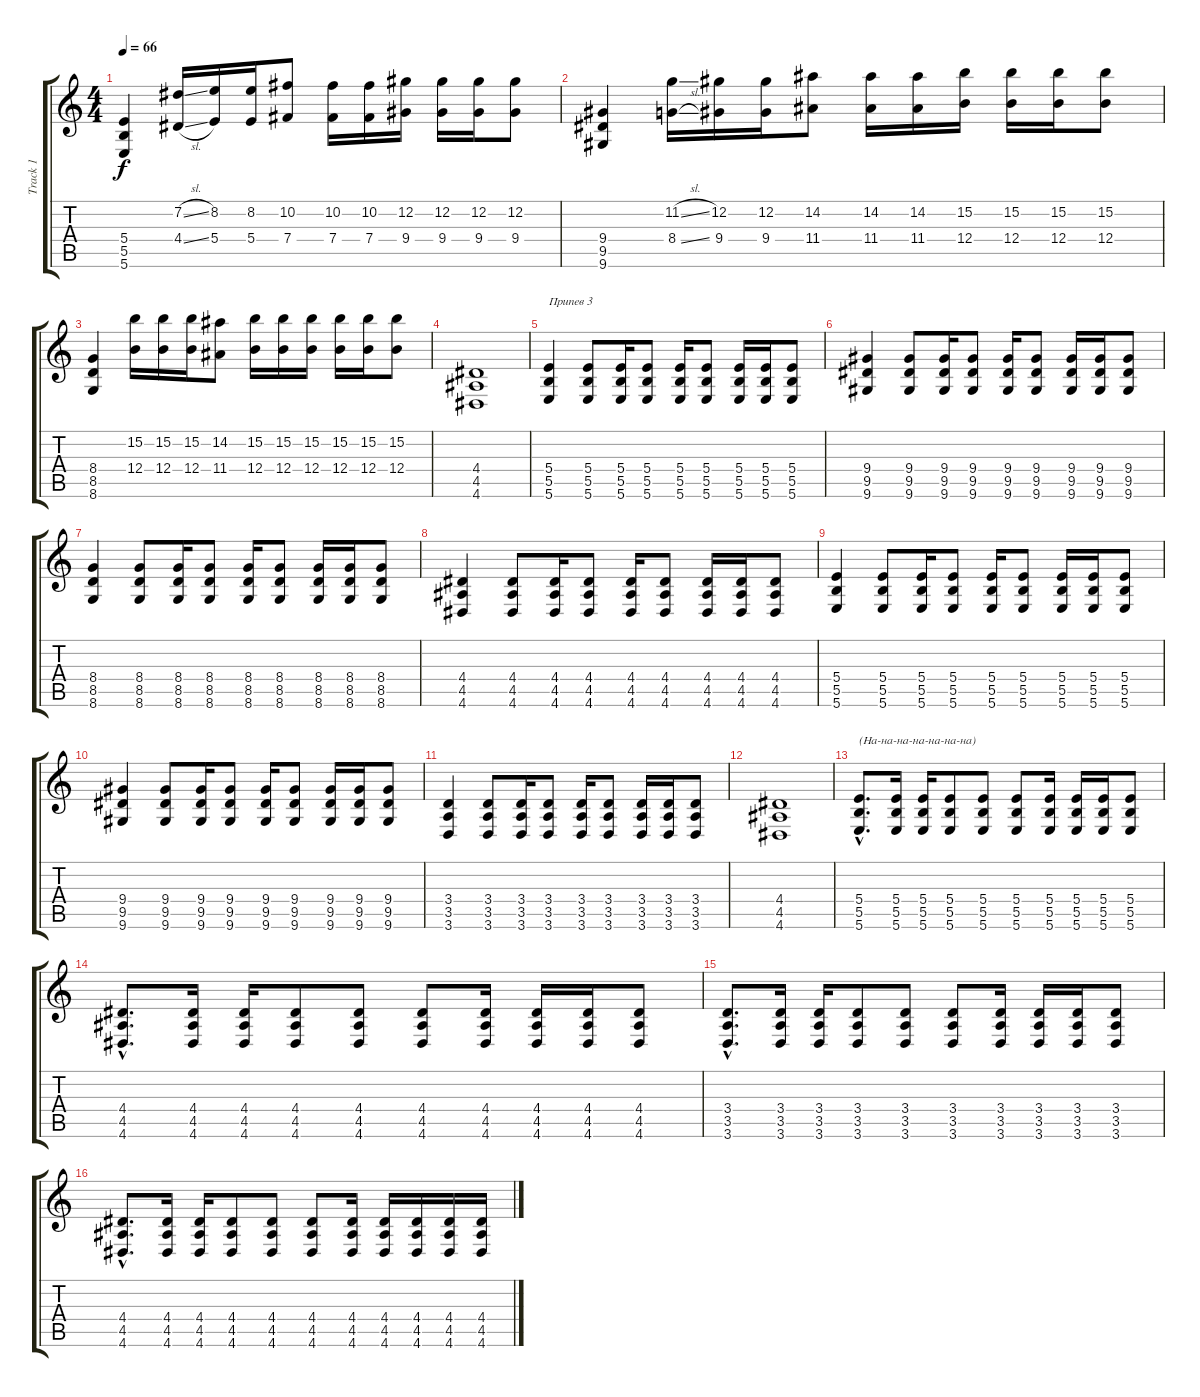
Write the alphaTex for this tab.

\track ("Track 1" "Track 1") {instrument acousticguitarsteel}
\staff {score tabs}
\tuning (Db4 Ab3 E3 B2 Gb2 B1) {hide}
\ts (4 4)
\tempo 66
\clef g2
\ks c
(5.4 5.5 5.6).4{dy f} (7.2{sl} 4.4{sl}).16 (8.2 5.4).16 (8.2 5.4).16 (10.2 7.4).8 (10.2 7.4).16 (10.2 7.4).16 (12.2 9.4).16 (12.2 9.4).16 (12.2 9.4).16 (12.2 9.4).8 |
(9.4 9.5 9.6).4 (11.2{sl} 8.4{sl}).16 (12.2 9.4).16 (12.2 9.4).16 (14.2 11.4).8 (14.2 11.4).16 (14.2 11.4).16 (15.2 12.4).16 (15.2 12.4).16 (15.2 12.4).16 (15.2 12.4).8 |
(8.4 8.5 8.6).4 (15.2 12.4).16 (15.2 12.4).16 (15.2 12.4).16 (14.2 11.4).8 (15.2 12.4).16 (15.2 12.4).16 (15.2 12.4).16 (15.2 12.4).16 (15.2 12.4).16 (15.2 12.4).8 |
(4.4 4.5 4.6).1 |
(5.4 5.5 5.6).4{txt "Припев 3"} (5.4 5.5 5.6).8 (5.4 5.5 5.6).16 (5.4 5.5 5.6).8 (5.4 5.5 5.6).16 (5.4 5.5 5.6).8 (5.4 5.5 5.6).16 (5.4 5.5 5.6).16 (5.4 5.5 5.6).8 |
(9.4 9.5 9.6).4 (9.4 9.5 9.6).8 (9.4 9.5 9.6).16 (9.4 9.5 9.6).8 (9.4 9.5 9.6).16 (9.4 9.5 9.6).8 (9.4 9.5 9.6).16 (9.4 9.5 9.6).16 (9.4 9.5 9.6).8 |
(8.4 8.5 8.6).4 (8.4 8.5 8.6).8 (8.4 8.5 8.6).16 (8.4 8.5 8.6).8 (8.4 8.5 8.6).16 (8.4 8.5 8.6).8 (8.4 8.5 8.6).16 (8.4 8.5 8.6).16 (8.4 8.5 8.6).8 |
(4.4 4.5 4.6).4 (4.4 4.5 4.6).8 (4.4 4.5 4.6).16 (4.4 4.5 4.6).8 (4.4 4.5 4.6).16 (4.4 4.5 4.6).8 (4.4 4.5 4.6).16 (4.4 4.5 4.6).16 (4.4 4.5 4.6).8 |
(5.4 5.5 5.6).4 (5.4 5.5 5.6).8 (5.4 5.5 5.6).16 (5.4 5.5 5.6).8 (5.4 5.5 5.6).16 (5.4 5.5 5.6).8 (5.4 5.5 5.6).16 (5.4 5.5 5.6).16 (5.4 5.5 5.6).8 |
(9.4 9.5 9.6).4 (9.4 9.5 9.6).8 (9.4 9.5 9.6).16 (9.4 9.5 9.6).8 (9.4 9.5 9.6).16 (9.4 9.5 9.6).8 (9.4 9.5 9.6).16 (9.4 9.5 9.6).16 (9.4 9.5 9.6).8 |
(3.4 3.5 3.6).4 (3.4 3.5 3.6).8 (3.4 3.5 3.6).16 (3.4 3.5 3.6).8 (3.4 3.5 3.6).16 (3.4 3.5 3.6).8 (3.4 3.5 3.6).16 (3.4 3.5 3.6).16 (3.4 3.5 3.6).8 |
(4.4 4.5 4.6).1 |
(5.4{hac} 5.5{hac} 5.6{hac}).8{d txt "(На-на-на-на-на-на-на)"} (5.4 5.5 5.6).16 (5.4 5.5 5.6).16 (5.4 5.5 5.6).8 (5.4 5.5 5.6).8 (5.4 5.5 5.6).8 (5.4 5.5 5.6).16 (5.4 5.5 5.6).16 (5.4 5.5 5.6).16 (5.4 5.5 5.6).8 |
(4.4{hac} 4.5{hac} 4.6{hac}).8{d} (4.4 4.5 4.6).16 (4.4 4.5 4.6).16 (4.4 4.5 4.6).8 (4.4 4.5 4.6).8 (4.4 4.5 4.6).8 (4.4 4.5 4.6).16 (4.4 4.5 4.6).16 (4.4 4.5 4.6).16 (4.4 4.5 4.6).8 |
(3.4{hac} 3.5{hac} 3.6{hac}).8{d} (3.4 3.5 3.6).16 (3.4 3.5 3.6).16 (3.4 3.5 3.6).8 (3.4 3.5 3.6).8 (3.4 3.5 3.6).8 (3.4 3.5 3.6).16 (3.4 3.5 3.6).16 (3.4 3.5 3.6).16 (3.4 3.5 3.6).8 |
(4.4{hac} 4.5{hac} 4.6{hac}).8{d} (4.4 4.5 4.6).16 (4.4 4.5 4.6).16 (4.4 4.5 4.6).8 (4.4 4.5 4.6).8 (4.4 4.5 4.6).8 (4.4 4.5 4.6).16 (4.4 4.5 4.6).16 (4.4 4.5 4.6).16 (4.4 4.5 4.6).16 (4.4 4.5 4.6).16
